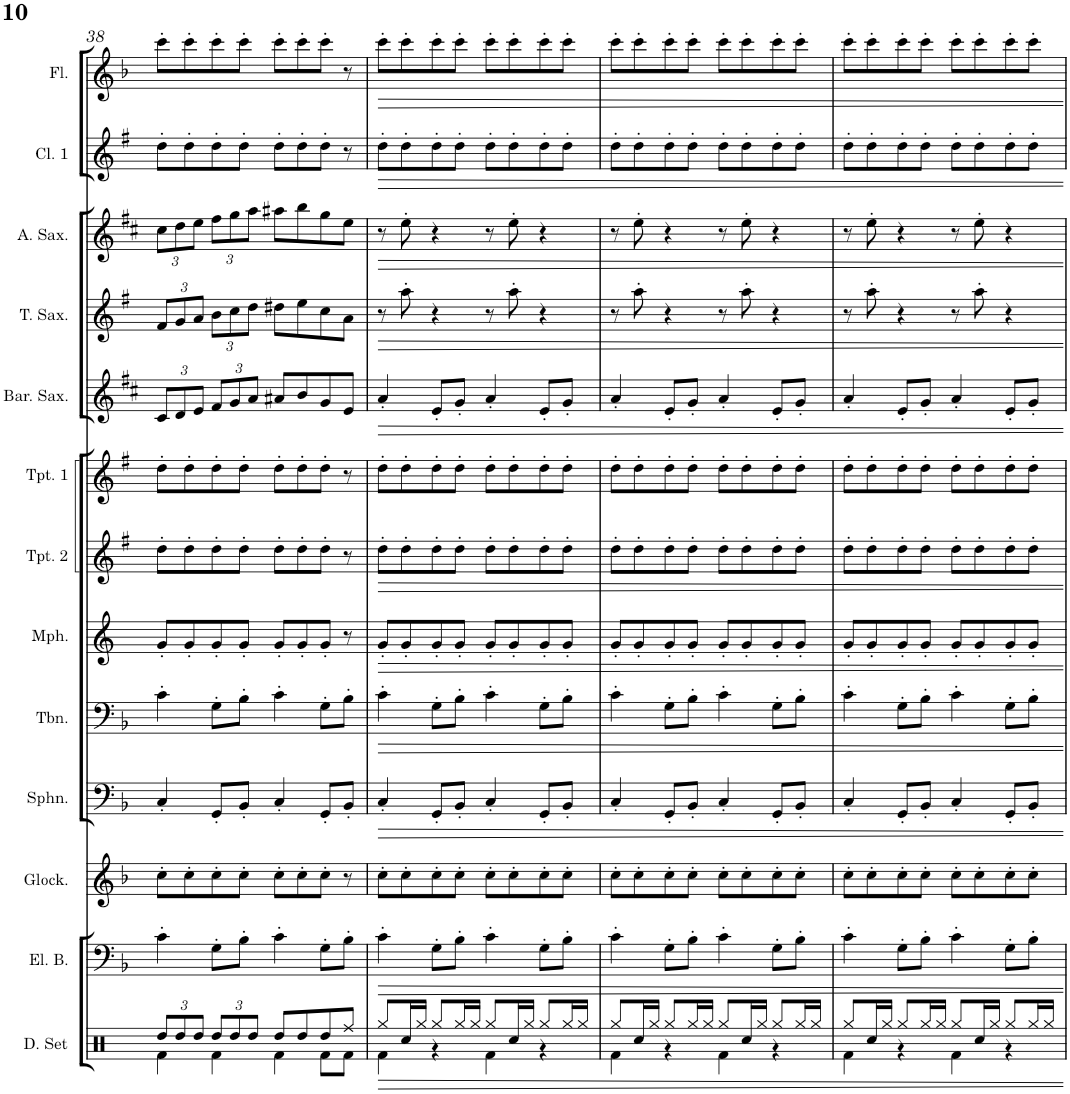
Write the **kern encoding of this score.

**kern	**kern	**kern	**kern	**kern	**kern	**kern	**kern	**kern	**kern	**kern	**kern	**kern
*part13	*part12	*part11	*part10	*part9	*part8	*part7	*part6	*part5	*part4	*part3	*part2	*part1
*staff13	*staff12	*staff11	*staff10	*staff9	*staff8	*staff7	*staff6	*staff5	*staff4	*staff3	*staff2	*staff1
*I"Drumset	*I"Electric Bass	*I"Glockenspiel	*I"Sousaphone	*I"Trombone	*I"Mellophone	*I"Trumpet 2	*I"Trumpet 1	*I"Baritone Sax	*I"Tenor Sax	*I"Alto Sax	*I"Clarinet 1	*I"Flute
*I'D. Set	*I'El. B.	*I'Glock.	*I'Sphn.	*I'Tbn.	*I'Mph.	*I'Tpt. 2	*I'Tpt. 1	*I'Bar. Sax.	*I'T. Sax.	*I'A. Sax.	*I'Cl. 1	*I'Fl.
!!LO:PB:g=z
*clefX	*clefF4	*clefG2	*clefF4	*clefF4	*clefG2	*clefG2	*clefG2	*clefG2	*clefG2	*clefG2	*clefG2	*clefG2
*	*Trd7c12	*Trd-14c-24	*	*	*Trd4c7	*Trd1c2	*Trd1c2	*Trd12c21	*Trd8c14	*Trd5c9	*Trd1c2	*
*k[]	*k[b-]	*k[b-]	*k[b-]	*k[b-]	*k[]	*k[f#]	*k[f#]	*k[f#c#]	*k[f#]	*k[f#c#]	*k[f#]	*k[b-]
*M4/4	*M4/4	*M4/4	*M4/4	*M4/4	*M4/4	*M4/4	*M4/4	*M4/4	*M4/4	*M4/4	*M4/4	*M4/4
*Xbrackettup	*	*	*	*	*	*	*	*Xbrackettup	*Xbrackettup	*Xbrackettup	*	*
=38	=38	=38	=38	=38	=38	=38	=38	=38	=38	=38	=38	=38
*^	*	*	*	*	*	*	*	*	*	*	*	*
12Rdd/L	4Rf\	4c'\	8cc'\L	4C'/	4c'\	8g'/L	8dd'\L	8dd'\L	12c#/L	12f#/L	12cc#\L	8dd'\L	8ccc'\L
12Rdd/	.	.	.	.	.	.	.	.	12d/	12g/	12dd\	.	.
.	.	.	8cc'\	.	.	8g'/	8dd'\	8dd'\	.	.	.	8dd'\	8ccc'\
12Rdd/J	.	.	.	.	.	.	.	.	12e/J	12a/J	12ee\J	.	.
12Rdd/L	4Rf\	8G'\L	8cc'\	8GG'/L	8G'\L	8g'/	8dd'\	8dd'\	12f#/L	12b\L	12ff#\L	8dd'\	8ccc'\
12Rdd/	.	.	.	.	.	.	.	.	12g/	12cc\	12gg\	.	.
.	.	8B-'\J	8cc'\J	8BB-'/J	8B-'\J	8g'/J	8dd'\J	8dd'\J	.	.	.	8dd'\J	8ccc'\J
12Rdd/J	.	.	.	.	.	.	.	.	12a/J	12dd\J	12aa\J	.	.
8Rdd/L	4Rf\	4c'\	8cc'\L	4C'/	4c'\	8g'/L	8dd'\L	8dd'\L	8a#X/L	8dd#X\L	8aa#X\L	8dd'\L	8ccc'\L
8Rdd/	.	.	8cc'\	.	.	8g'/	8dd'\	8dd'\	8b/	8ee\	8bb\	8dd'\	8ccc'\
8Rdd/	8Rf\L	8G'\L	8cc'\J	8GG'/L	8G'\L	8g'/J	8dd'\J	8dd'\J	8g/	8cc\	8gg\	8dd'\J	8ccc'\J
8Rff/J	8Rf\J	8B-'\J	8r	8BB-'/J	8B-'\J	8r	8r	8r	8e/J	8a\J	8ee\J	8r	8r
=39	=39	=39	=39	=39	=39	=39	=39	=39	=39	=39	=39	=39	=39
8Rgg/L	4Rf\	4c'\	8cc'\L	4C'/	4c'\	8g'/L	8dd'\L	8dd'\L	4a'/	8r	8r	8dd'\L	8ccc'\L
16Rcc/L	.	.	8cc'\	.	.	8g'/	8dd'\	8dd'\	.	8aa'\	8ee'\	8dd'\	8ccc'\
16Rgg/JJ	.	.	.	.	.	.	.	.	.	.	.	.	.
8Rgg/L	4r	8G'\L	8cc'\	8GG'/L	8G'\L	8g'/	8dd'\	8dd'\	8e'/L	4r	4r	8dd'\	8ccc'\
16Rgg/L	.	8B-'\J	8cc'\J	8BB-'/J	8B-'\J	8g'/J	8dd'\J	8dd'\J	8g'/J	.	.	8dd'\J	8ccc'\J
16Rgg/JJ	.	.	.	.	.	.	.	.	.	.	.	.	.
8Rgg/L	4Rf\	4c'\	8cc'\L	4C'/	4c'\	8g'/L	8dd'\L	8dd'\L	4a'/	8r	8r	8dd'\L	8ccc'\L
16Rcc/L	.	.	8cc'\	.	.	8g'/	8dd'\	8dd'\	.	8aa'\	8ee'\	8dd'\	8ccc'\
16Rgg/JJ	.	.	.	.	.	.	.	.	.	.	.	.	.
8Rgg/L	4r	8G'\L	8cc'\	8GG'/L	8G'\L	8g'/	8dd'\	8dd'\	8e'/L	4r	4r	8dd'\	8ccc'\
16Rgg/L	.	8B-'\J	8cc'\J	8BB-'/J	8B-'\J	8g'/J	8dd'\J	8dd'\J	8g'/J	.	.	8dd'\J	8ccc'\J
16Rgg/JJ	.	.	.	.	.	.	.	.	.	.	.	.	.
=40	=40	=40	=40	=40	=40	=40	=40	=40	=40	=40	=40	=40	=40
8Rgg/L	4Rf\	4c'\	8cc'\L	4C'/	4c'\	8g'/L	8dd'\L	8dd'\L	4a'/	8r	8r	8dd'\L	8ccc'\L
16Rcc/L	.	.	8cc'\	.	.	8g'/	8dd'\	8dd'\	.	8aa'\	8ee'\	8dd'\	8ccc'\
16Rgg/JJ	.	.	.	.	.	.	.	.	.	.	.	.	.
8Rgg/L	4r	8G'\L	8cc'\	8GG'/L	8G'\L	8g'/	8dd'\	8dd'\	8e'/L	4r	4r	8dd'\	8ccc'\
16Rgg/L	.	8B-'\J	8cc'\J	8BB-'/J	8B-'\J	8g'/J	8dd'\J	8dd'\J	8g'/J	.	.	8dd'\J	8ccc'\J
16Rgg/JJ	.	.	.	.	.	.	.	.	.	.	.	.	.
8Rgg/L	4Rf\	4c'\	8cc'\L	4C'/	4c'\	8g'/L	8dd'\L	8dd'\L	4a'/	8r	8r	8dd'\L	8ccc'\L
16Rcc/L	.	.	8cc'\	.	.	8g'/	8dd'\	8dd'\	.	8aa'\	8ee'\	8dd'\	8ccc'\
16Rgg/JJ	.	.	.	.	.	.	.	.	.	.	.	.	.
8Rgg/L	4r	8G'\L	8cc'\	8GG'/L	8G'\L	8g'/	8dd'\	8dd'\	8e'/L	4r	4r	8dd'\	8ccc'\
16Rgg/L	.	8B-'\J	8cc'\J	8BB-'/J	8B-'\J	8g'/J	8dd'\J	8dd'\J	8g'/J	.	.	8dd'\J	8ccc'\J
16Rgg/JJ	.	.	.	.	.	.	.	.	.	.	.	.	.
=41	=41	=41	=41	=41	=41	=41	=41	=41	=41	=41	=41	=41	=41
8Rgg/L	4Rf\	4c'\	8cc'\L	4C'/	4c'\	8g'/L	8dd'\L	8dd'\L	4a'/	8r	8r	8dd'\L	8ccc'\L
16Rcc/L	.	.	8cc'\	.	.	8g'/	8dd'\	8dd'\	.	8aa'\	8ee'\	8dd'\	8ccc'\
16Rgg/JJ	.	.	.	.	.	.	.	.	.	.	.	.	.
8Rgg/L	4r	8G'\L	8cc'\	8GG'/L	8G'\L	8g'/	8dd'\	8dd'\	8e'/L	4r	4r	8dd'\	8ccc'\
16Rgg/L	.	8B-'\J	8cc'\J	8BB-'/J	8B-'\J	8g'/J	8dd'\J	8dd'\J	8g'/J	.	.	8dd'\J	8ccc'\J
16Rgg/JJ	.	.	.	.	.	.	.	.	.	.	.	.	.
8Rgg/L	4Rf\	4c'\	8cc'\L	4C'/	4c'\	8g'/L	8dd'\L	8dd'\L	4a'/	8r	8r	8dd'\L	8ccc'\L
16Rcc/L	.	.	8cc'\	.	.	8g'/	8dd'\	8dd'\	.	8aa'\	8ee'\	8dd'\	8ccc'\
16Rgg/JJ	.	.	.	.	.	.	.	.	.	.	.	.	.
8Rgg/L	4r	8G'\L	8cc'\	8GG'/L	8G'\L	8g'/	8dd'\	8dd'\	8e'/L	4r	4r	8dd'\	8ccc'\
16Rgg/L	.	8B-'\J	8cc'\J	8BB-'/J	8B-'\J	8g'/J	8dd'\J	8dd'\J	8g'/J	.	.	8dd'\J	8ccc'\J
16Rgg/JJ	.	.	.	.	.	.	.	.	.	.	.	.	.
*v	*v	*	*	*	*	*	*	*	*	*	*	*	*
=	=	=	=	=	=	=	=	=	=	=	=	=
*-	*-	*-	*-	*-	*-	*-	*-	*-	*-	*-	*-	*-
